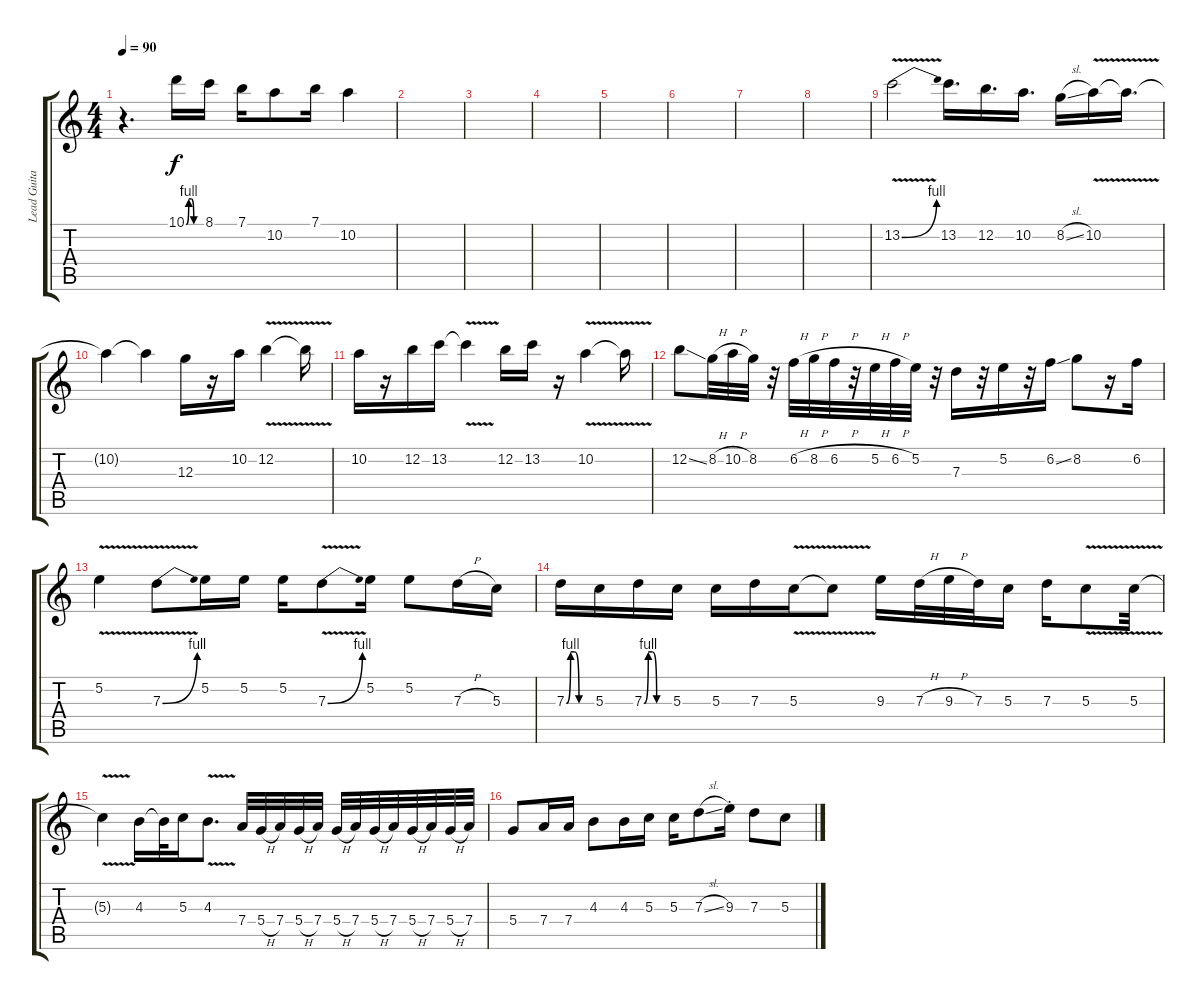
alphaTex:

\track ("Lead Guitar" "Lead Guita") {instrument overdrivenguitar}
\staff {score tabs}
\tuning (E4 B3 G3 D3 A2 E2) {hide}
\ts (4 4)
\tempo 90
\clef g2
\ks c
r.4{d dy f} 10.1{be (custom 0 0 10 4 20 4 30 0 60 0)}.16 8.1.16 7.1.16 10.2.8 7.1.16 10.2.4 |
|
|
|
|
|
|
|
13.2{be (bend 0 0 60 4) v}.2 13.2.16{d} 12.2.16{d} 10.2.16{d} 8.2{sl}.16 10.2{v}.16 10.2{t}.16{d} |
10.2{t}.4 10.2{t}.4 12.3.16 r.16 10.2.16 12.2{v}.4 12.2{t}.16 |
10.2.16 r.16 12.2.16 13.2.16 13.2{v t}.4 12.2.16 13.2.16 r.16 10.2{v}.4 10.2{t}.16 |
12.2{ss}.8 8.2{h}.32 10.2{h}.32 8.2.32 r.32 6.2{h}.32 8.2{h}.32 6.2{h}.32 r.32 5.2{h}.32 6.2{h}.32 5.2.32 r.32 7.3.16 r.32 5.2.16 r.32 6.2{ss}.16 8.2.8 r.16 6.2.16 |
5.2{v}.4 7.3{be (bend 0 0 60 4) v}.8 5.2.16 5.2.16 5.2.16 7.3{be (bend 0 0 60 4) v}.8 5.2.16 5.2.8 7.3{h}.16 5.3.16 |
7.3{be (custom 0 0 10 4 20 4 30 0 60 0)}.16 5.3.16 7.3{be (custom 0 0 10 4 20 4 30 0 60 0)}.16 5.3.16 5.3.16 7.3.16 5.3{v}.16 5.3{t}.8 9.3.16 7.3{h}.32 9.3{h}.32 7.3.32 5.3.16 7.3.16 5.3{v}.8 5.3{v}.32 |
5.3{t}.4 4.3.16 4.3{t}.32 5.3.16 4.3{v}.8{d} 7.4.32 5.4{h}.32 7.4.32 5.4{h}.32 7.4.32 5.4{h}.32 7.4.32 5.4{h}.32 7.4.32 5.4{h}.32 7.4.32 5.4{h}.32 7.4.32 |
5.4.8 7.4.16 7.4.16 4.3.8 4.3.16 5.3.16 5.3.16 7.3{sl}.8 9.3{st}.16 7.3.8 5.3.8
